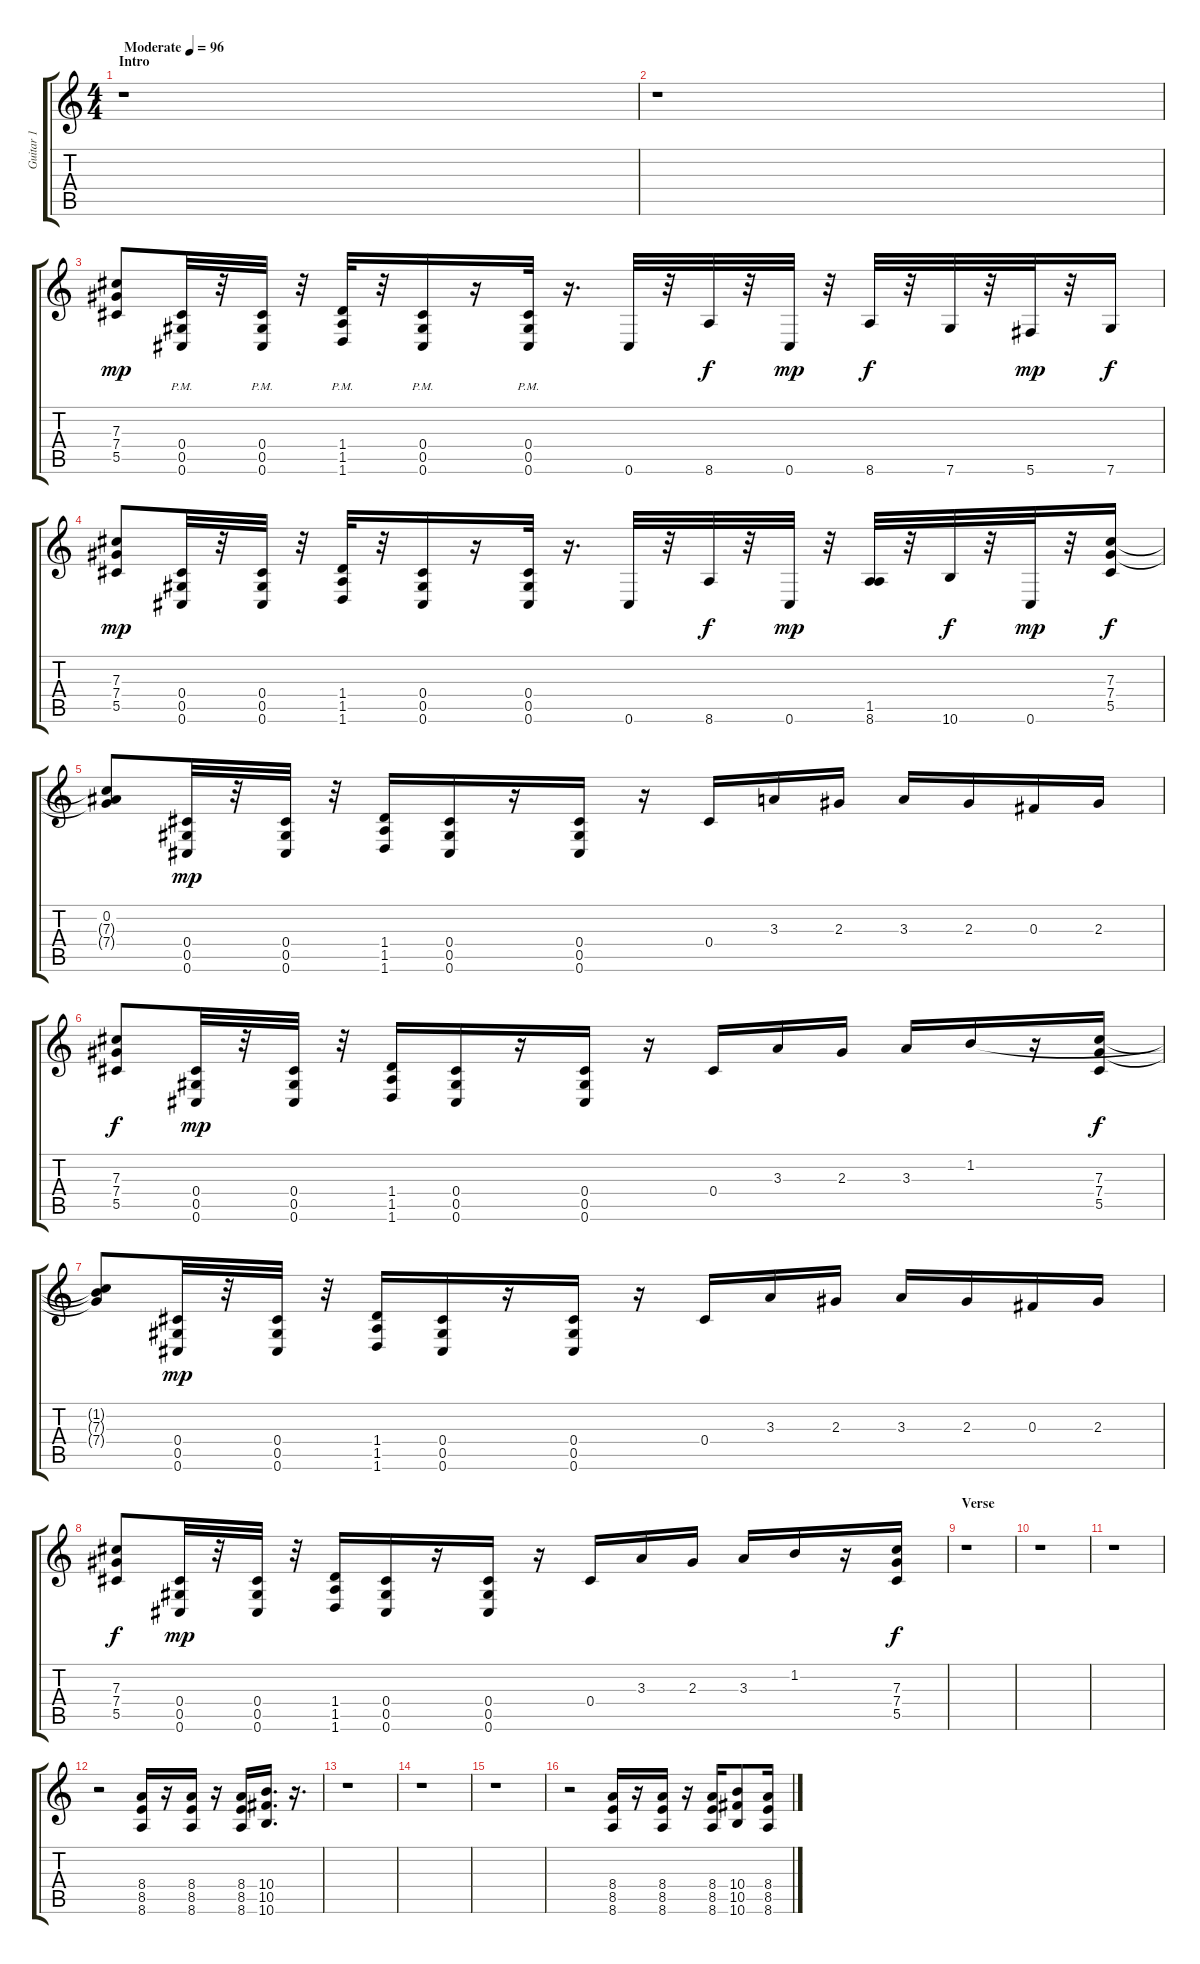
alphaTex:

\track ("Guitar 1" "Guitar 1") {instrument distortionguitar}
\staff {score tabs}
\tuning (Eb4 Bb3 Gb3 Db3 Ab2 Db2) {hide}
\ts (4 4)
\section ("" "Intro")
\tempo (96 "Moderate")
\clef g2
\ks c
r.1{dy mp instrument distortionguitar} |
r.1 |
(7.3 7.4 5.5).8 (0.4{pm} 0.5{pm} 0.6{pm}).32 r.32 (0.4{pm} 0.5{pm} 0.6{pm}).32 r.32 (1.4{pm} 1.5{pm} 1.6{pm}).32 r.32 (0.4{pm} 0.5{pm} 0.6{pm}).16 r.16 (0.4{pm} 0.5{pm} 0.6{pm}).32 r.16{d} 0.6.32 r.32 8.6.32{dy f} r.32 0.6.32{dy mp} r.32 8.6.32{dy f} r.32 7.6.32 r.32 5.6.32{dy mp} r.32 7.6.16{dy f} |
(7.3 7.4 5.5).8{dy mp} (0.4 0.5 0.6).32 r.32 (0.4 0.5 0.6).32 r.32 (1.4 1.5 1.6).32 r.32 (0.4 0.5 0.6).16 r.16 (0.4 0.5 0.6).32 r.16{d} 0.6.32 r.32 8.6.32{dy f} r.32 0.6.32{dy mp} r.32 (1.5 8.6).32 r.32 10.6.32{dy f} r.32 0.6.32{dy mp} r.32 (7.3 7.4 5.5).16{dy f} |
(0.2 7.3{t} 7.4{t}).8 (0.4 0.5 0.6).32{dy mp} r.32 (0.4 0.5 0.6).32 r.32 (1.4 1.5 1.6).16 (0.4 0.5 0.6).16 r.16 (0.4 0.5 0.6).16 r.16 0.4.16 3.3.16 2.3.16 3.3.16 2.3.16 0.3.16 2.3.16 |
(7.3 7.4 5.5).8{dy f} (0.4 0.5 0.6).32{dy mp} r.32 (0.4 0.5 0.6).32 r.32 (1.4 1.5 1.6).16 (0.4 0.5 0.6).16 r.16 (0.4 0.5 0.6).16 r.16 0.4.16 3.3.16 2.3.16 3.3.16 1.2.16 r.16 (7.3 7.4 5.5).16{dy f} |
(1.2{t} 7.3{t} 7.4{t}).8 (0.4 0.5 0.6).32{dy mp} r.32 (0.4 0.5 0.6).32 r.32 (1.4 1.5 1.6).16 (0.4 0.5 0.6).16 r.16 (0.4 0.5 0.6).16 r.16 0.4.16 3.3.16 2.3.16 3.3.16 2.3.16 0.3.16 2.3.16 |
(7.3 7.4 5.5).8{dy f} (0.4 0.5 0.6).32{dy mp} r.32 (0.4 0.5 0.6).32 r.32 (1.4 1.5 1.6).16 (0.4 0.5 0.6).16 r.16 (0.4 0.5 0.6).16 r.16 0.4.16 3.3.16 2.3.16 3.3.16 1.2.16 r.16 (7.3 7.4 5.5).16{dy f} |
\section ("" "Verse")
r.1 |
r.1 |
r.1 |
r.2 (8.4 8.5 8.6).16 r.16 (8.4 8.5 8.6).16 r.16 (8.4 8.5 8.6).16 (10.4 10.5 10.6).16{d} r.16{d} |
r.1 |
r.1 |
r.1 |
r.2 (8.4 8.5 8.6).16 r.16 (8.4 8.5 8.6).16 r.16 (8.4 8.5 8.6).16 (10.4 10.5 10.6).8 (8.4 8.5 8.6).16
